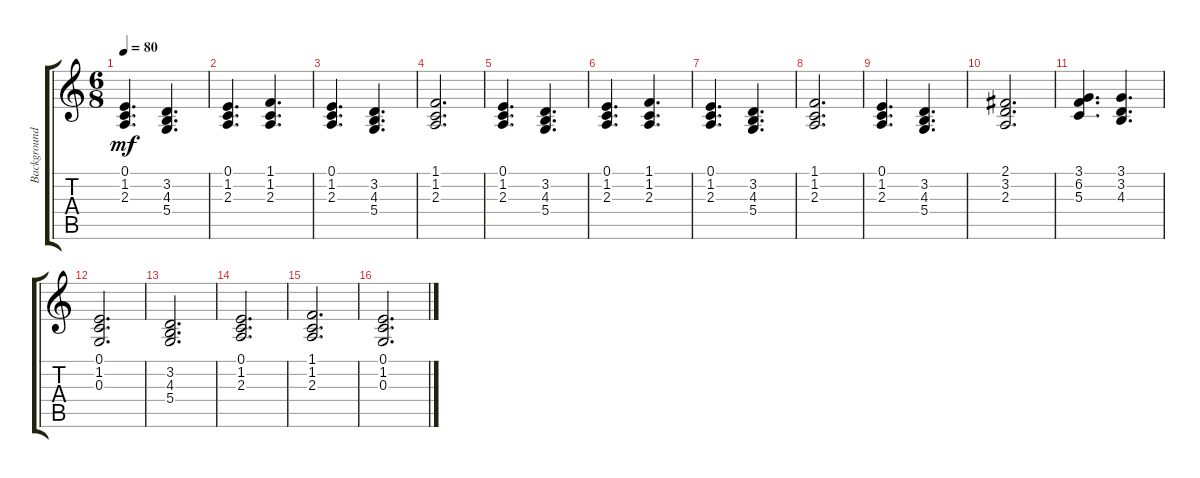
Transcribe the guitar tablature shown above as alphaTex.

\track ("Background" "Background") {instrument pad2warm}
\staff {score tabs}
\tuning (E4 B3 G3 D3 A2 E2) {hide}
\ts (6 8)
\tempo 80
\clef g2
\ks c
(0.1 1.2 2.3).4{d dy mf} (3.2 4.3 5.4).4{d} |
(0.1 1.2 2.3).4{d} (1.1 1.2 2.3).4{d} |
(0.1 1.2 2.3).4{d} (3.2 4.3 5.4).4{d} |
(1.1 1.2 2.3).2{d} |
(0.1 1.2 2.3).4{d} (3.2 4.3 5.4).4{d} |
(0.1 1.2 2.3).4{d} (1.1 1.2 2.3).4{d} |
(0.1 1.2 2.3).4{d} (3.2 4.3 5.4).4{d} |
(1.1 1.2 2.3).2{d} |
(0.1 1.2 2.3).4{d} (3.2 4.3 5.4).4{d} |
(2.1 3.2 2.3).2{d} |
(3.1 6.2 5.3).4{d} (3.1 3.2 4.3).4{d} |
(0.1 1.2 0.3).2{d} |
(3.2 4.3 5.4).2{d} |
(0.1 1.2 2.3).2{d} |
(1.1 1.2 2.3).2{d} |
(0.1 1.2 0.3).2{d}
